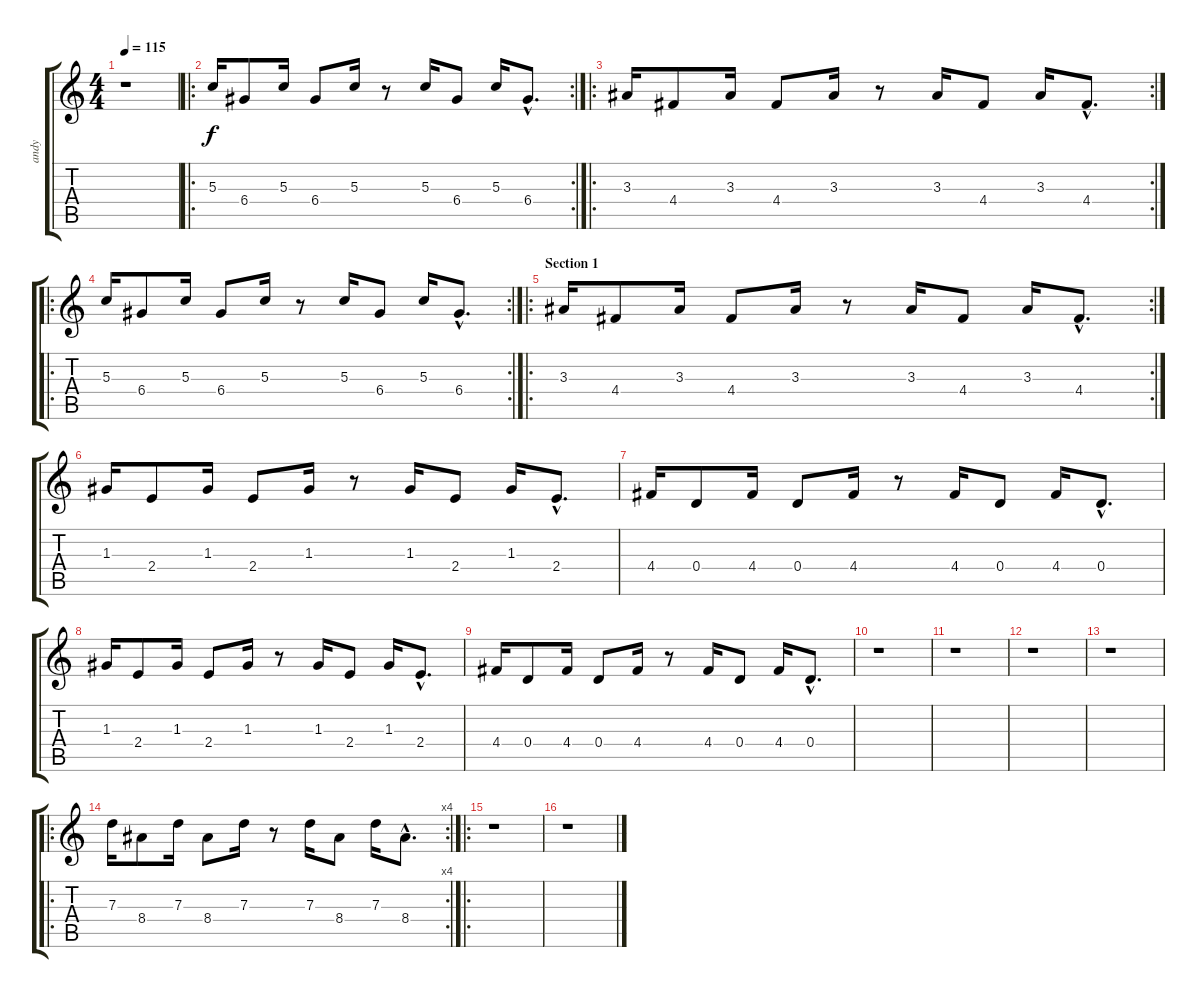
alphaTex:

\track ("andy" "andy") {instrument distortionguitar}
\staff {score tabs}
\tuning (E4 B3 G3 D3 A2 E2) {hide}
\ts (4 4)
\tempo 115
\clef g2
\ks c
r.1{dy f} |
\ro
\rc 2
5.3.16 6.4.8 5.3.16 6.4.8 5.3.16 r.8 5.3.16 6.4.8 5.3.16 6.4{hac}.8{d} |
\ro
\rc 2
3.3.16 4.4.8 3.3.16 4.4.8 3.3.16 r.8 3.3.16 4.4.8 3.3.16 4.4{hac}.8{d} |
\ro
\rc 2
5.3.16 6.4.8 5.3.16 6.4.8 5.3.16 r.8 5.3.16 6.4.8 5.3.16 6.4{hac}.8{d} |
\ro
\rc 2
\section ("" "Section 1")
3.3.16 4.4.8 3.3.16 4.4.8 3.3.16 r.8 3.3.16 4.4.8 3.3.16 4.4{hac}.8{d} |
1.3.16 2.4.8 1.3.16 2.4.8 1.3.16 r.8 1.3.16 2.4.8 1.3.16 2.4{hac}.8{d} |
4.4.16 0.4.8 4.4.16 0.4.8 4.4.16 r.8 4.4.16 0.4.8 4.4.16 0.4{hac}.8{d} |
1.3.16 2.4.8 1.3.16 2.4.8 1.3.16 r.8 1.3.16 2.4.8 1.3.16 2.4{hac}.8{d} |
4.4.16 0.4.8 4.4.16 0.4.8 4.4.16 r.8 4.4.16 0.4.8 4.4.16 0.4{hac}.8{d} |
r.1 |
r.1 |
r.1 |
r.1 |
\ro
\rc 4
7.3.16 8.4.8 7.3.16 8.4.8 7.3.16 r.8 7.3.16 8.4.8 7.3.16 8.4{hac}.8{d} |
\ro
r.1 |
r.1
